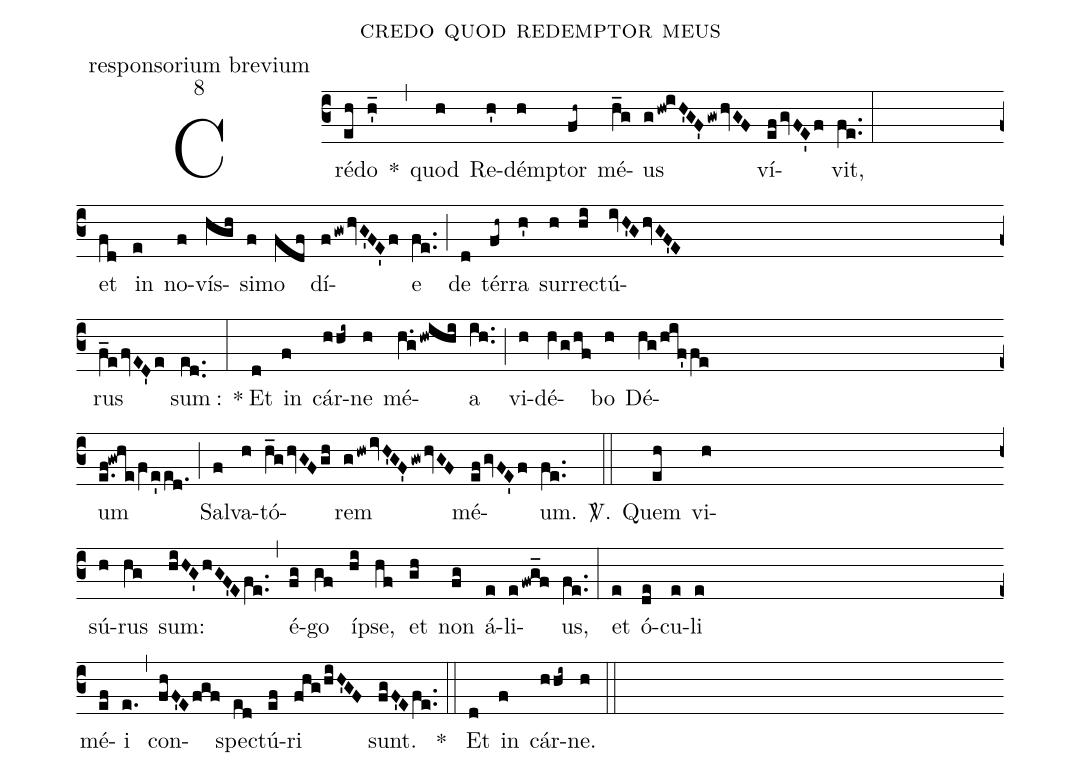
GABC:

name: credo quod redemptor meus;
mode: 8;
office-part: responsorium brevium;
%%
(c3)
Cré(eh)do(h_') *(,) quod(h) Re(h')démp(h)tor(fh~) mé(h_g)us(ghw!iH'GF'gwhvGF) ví(efgvFE'f)vit,(fe..) (:Z)
et(fd) in(e) no(f)vís(hgh)si(f)mo(fdf) dí(fgwhvG'FE'f)e(fe..) (;)
de(d) tér(fh~)ra(h') sur(h)rec(hi)tú(ivH'GhvGF'EZ)rus(f_efvED'e) sum(ed..): *(:)
Et(d) in(f) cár(hhi~)ne(h) mé(h.ghwihi)a(ih..) (;) vi(h)dé(hVg/h@f)bo(h) Dé(hg/hif'feZ)um(e.f!gwhefVe'ed.) (;)
Sal(f)va(h)tó(h_ghvGFgh)rem(ghwivH'GF'gwhvGF) mé(efgvFE'f)um.(fe..)
<sp>V/</sp>.(::) Quem(eh) vi(hZ)sú(h)rus(hg) sum:(hiHG'hGF'Efe..) (,)
é(fg)go(gf) íp(hi)se,(hf) et(gh) non(fg) á(e)li(efwg_f)us,(fe..) (:)
et(e) ó(de)cu(e)li(eZ) mé(ef)i(e.) (,)
con(fhF'Efgf)spec(ed)tú(ef)ri(fhg/hiH'GF) sunt.(fgF'Efe..) *(::)
Et(d) in(f) cár(hhi~)ne.(h) (::)
